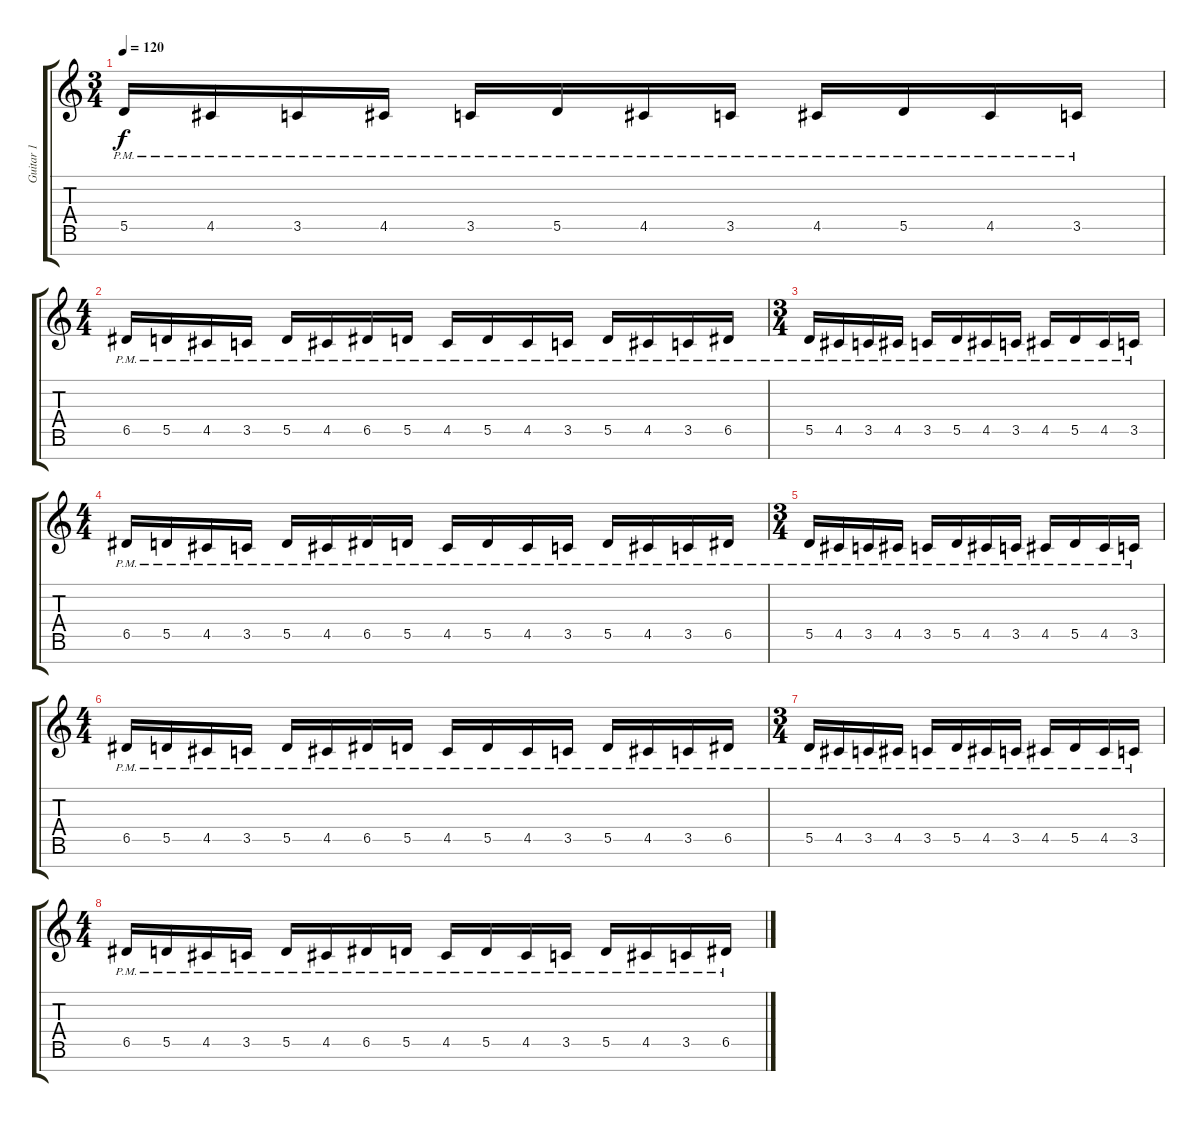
\track ("Guitar 1" "Guitar 1") {instrument distortionguitar}
\staff {score tabs}
\tuning (E4 B3 G3 D3 A2 E2 B1) {hide}
\ts (3 4)
\tempo 120
\clef g2
\ks c
5.5{pm}.16{dy f} 4.5{pm}.16 3.5{pm}.16 4.5{pm}.16 3.5{pm}.16 5.5{pm}.16 4.5{pm}.16 3.5{pm}.16 4.5{pm}.16 5.5{pm}.16 4.5{pm}.16 3.5{pm}.16 |
\ts (4 4)
6.5{pm}.16 5.5{pm}.16 4.5{pm}.16 3.5{pm}.16 5.5{pm}.16 4.5{pm}.16 6.5{pm}.16 5.5{pm}.16 4.5{pm}.16 5.5{pm}.16 4.5{pm}.16 3.5{pm}.16 5.5{pm}.16 4.5{pm}.16 3.5{pm}.16 6.5{pm}.16 |
\ts (3 4)
5.5{pm}.16 4.5{pm}.16 3.5{pm}.16 4.5{pm}.16 3.5{pm}.16 5.5{pm}.16 4.5{pm}.16 3.5{pm}.16 4.5{pm}.16 5.5{pm}.16 4.5{pm}.16 3.5{pm}.16 |
\ts (4 4)
6.5{pm}.16 5.5{pm}.16 4.5{pm}.16 3.5{pm}.16 5.5{pm}.16 4.5{pm}.16 6.5{pm}.16 5.5{pm}.16 4.5{pm}.16 5.5{pm}.16 4.5{pm}.16 3.5{pm}.16 5.5{pm}.16 4.5{pm}.16 3.5{pm}.16 6.5{pm}.16 |
\ts (3 4)
5.5{pm}.16 4.5{pm}.16 3.5{pm}.16 4.5{pm}.16 3.5{pm}.16 5.5{pm}.16 4.5{pm}.16 3.5{pm}.16 4.5{pm}.16 5.5{pm}.16 4.5{pm}.16 3.5{pm}.16 |
\ts (4 4)
6.5{pm}.16 5.5{pm}.16 4.5{pm}.16 3.5{pm}.16 5.5{pm}.16 4.5{pm}.16 6.5{pm}.16 5.5{pm}.16 4.5{pm}.16 5.5{pm}.16 4.5{pm}.16 3.5{pm}.16 5.5{pm}.16 4.5{pm}.16 3.5{pm}.16 6.5{pm}.16 |
\ts (3 4)
5.5{pm}.16 4.5{pm}.16 3.5{pm}.16 4.5{pm}.16 3.5{pm}.16 5.5{pm}.16 4.5{pm}.16 3.5{pm}.16 4.5{pm}.16 5.5{pm}.16 4.5{pm}.16 3.5{pm}.16 |
\ts (4 4)
6.5{pm}.16 5.5{pm}.16 4.5{pm}.16 3.5{pm}.16 5.5{pm}.16 4.5{pm}.16 6.5{pm}.16 5.5{pm}.16 4.5{pm}.16 5.5{pm}.16 4.5{pm}.16 3.5{pm}.16 5.5{pm}.16 4.5{pm}.16 3.5{pm}.16 6.5{pm}.16
